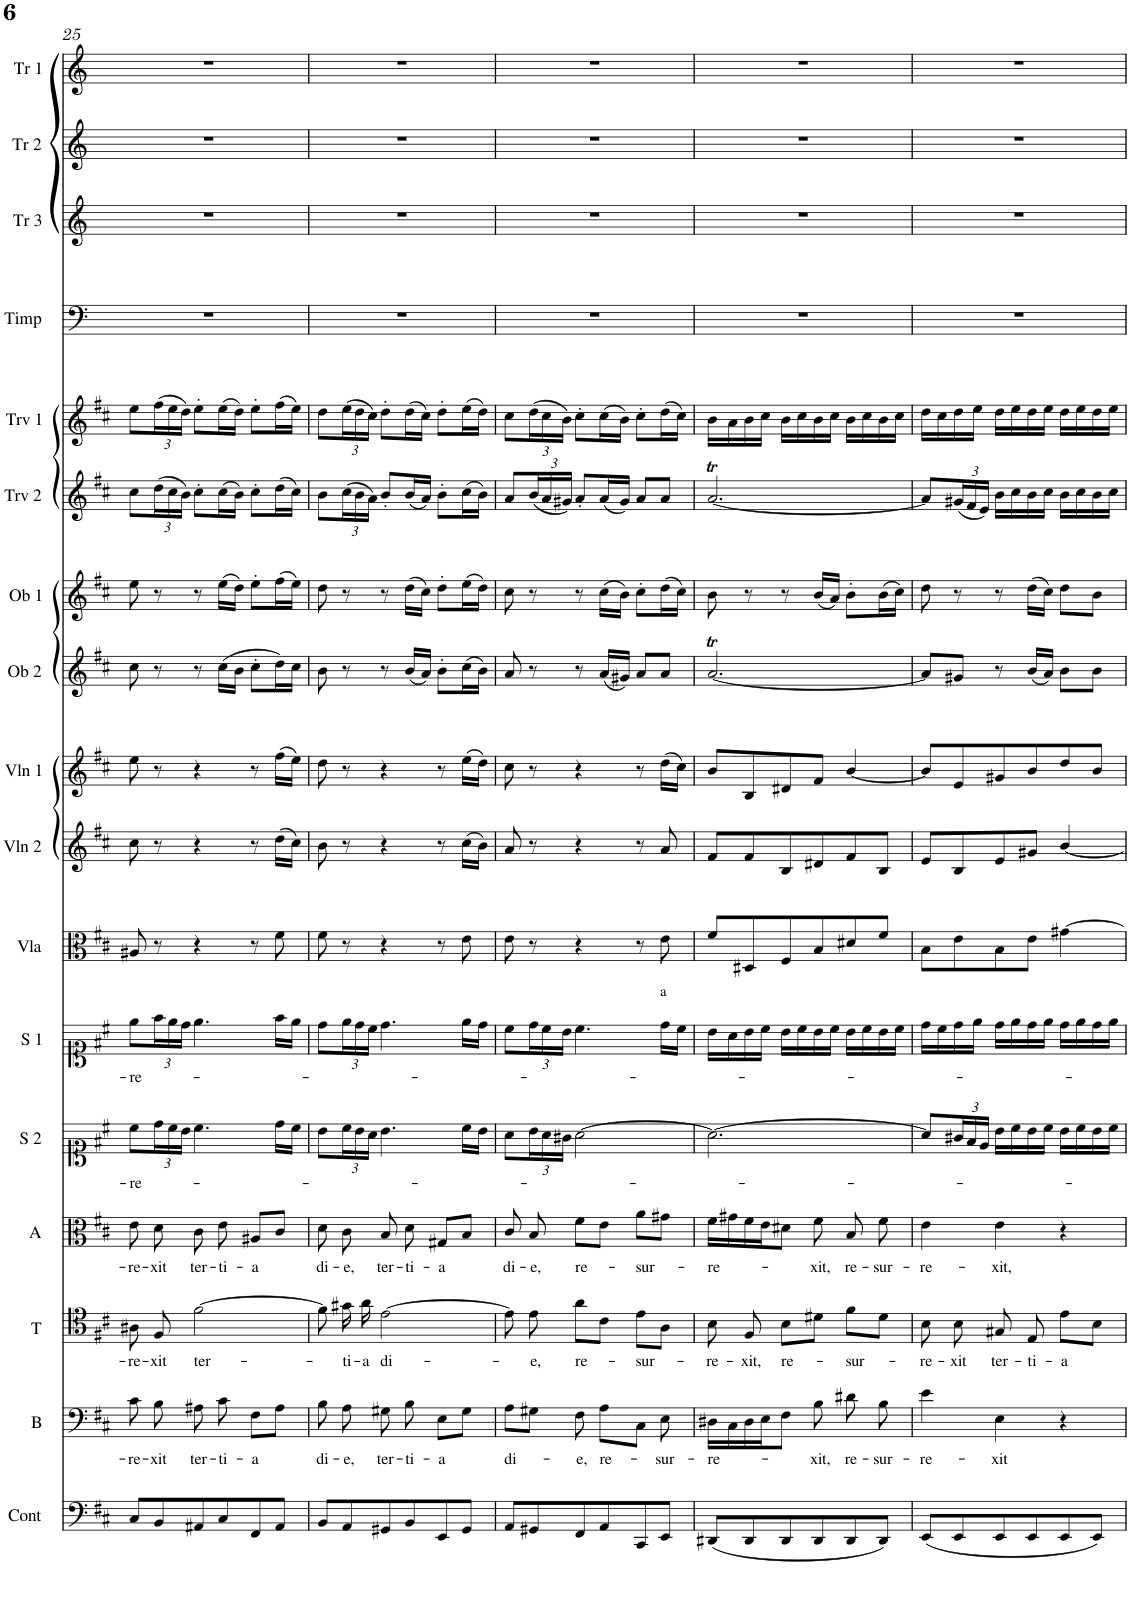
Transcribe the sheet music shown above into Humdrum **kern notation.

**kern	**kern	**text	**kern	**text	**kern	**text	**kern	**text	**kern	**text	**kern	**kern	**kern	**kern	**kern	**kern	**kern	**kern	**kern	**kern	**kern
*part17	*part16	*part16	*part15	*part15	*part14	*part14	*part13	*part13	*part12	*part12	*part11	*part10	*part9	*part8	*part7	*part6	*part5	*part4	*part3	*part2	*part1
*staff17	*staff16	*staff16	*staff15	*staff15	*staff14	*staff14	*staff13	*staff13	*staff12	*staff12	*staff11	*staff10	*staff9	*staff8	*staff7	*staff6	*staff5	*staff4	*staff3	*staff2	*staff1
*I"Continuo	*I"Bass	*	*I"Tenor	*	*I"Alto	*	*I"Soprano 2	*	*I"Soprano 1	*	*I"Viola	*I"Violin 2	*I"Violin 1	*I"Oboe 2	*I"Oboe 1	*I"Traverso 2	*I"Traverso 1	*I"Timpani	*I"Tromba 3	*I"Tromba 2	*I"Tromba 1
*I'Cont	*I'B	*	*I'T	*	*I'A	*	*I'S 2	*	*I'S 1	*	*I'Vla	*I'Vln 2	*I'Vln 1	*I'Ob 2	*I'Ob 1	*I'Trv 2	*I'Trv 1	*I'Timp	*I'Tr 3	*I'Tr 2	*I'Tr 1
!!LO:PB:g=z
*clefF4	*clefF4	*	*clefC4	*	*clefC3	*	*clefC1	*	*clefC1	*	*clefC3	*clefG2	*clefG2	*clefG2	*clefG2	*clefG2	*clefG2	*clefF4	*clefG2	*clefG2	*clefG2
*	*	*	*	*	*	*	*	*	*	*	*	*	*	*	*	*	*	*Trd-1c-2	*Trd-1c-2	*Trd-1c-2	*Trd-1c-2
*k[f#c#]	*k[f#c#]	*	*k[f#c#]	*	*k[f#c#]	*	*k[f#c#]	*	*k[f#c#]	*	*k[f#c#]	*k[f#c#]	*k[f#c#]	*k[f#c#]	*k[f#c#]	*k[f#c#]	*k[f#c#]	*k[]	*k[]	*k[]	*k[]
*M3/4	*M3/4	*	*M3/4	*	*M3/4	*	*M3/4	*	*M3/4	*	*M3/4	*M3/4	*M3/4	*M3/4	*M3/4	*M3/4	*M3/4	*M3/4	*M3/4	*M3/4	*M3/4
=25	=25	=25	=25	=25	=25	=25	=25	=25	=25	=25	=25	=25	=25	=25	=25	=25	=25	=25	=25	=25	=25
!	!	!LO:LY:b	!	!LO:LY:b	!	!LO:LY:b	!	!LO:LY:b	!	!LO:LY:b	!	!	!	!	!	!	!	!	!	!	!
8C#/L	8c#\	-re-	8A#X\	-re-	8e\	-re-	8cc#\L	-re-	8ee\L	-re-	8A#X/	8cc#\	8ee\	8cc#\	8ee\	8cc#\L	8ee\L	2.r	2.r	2.r	2.r
!	!	!LO:LY:b	!	!LO:LY:b	!	!LO:LY:b	!	!	!	!	!	!	!	!	!	!	!	!	!	!	!
*	*	*	*	*	*	*	*Xbrackettup	*	*Xbrackettup	*	*	*	*	*	*	*Xbrackettup	*Xbrackettup	*	*	*	*
8BB/	8B\	-xit	8F#/	-xit	8d\	-xit	24dd\L	.	24ff#\L	.	8r	8r	8r	8r	8r	(24dd\L	(24ff#\L	.	.	.	.
.	.	.	.	.	.	.	24cc#\	.	24ee\	.	.	.	.	.	.	24cc#\	24ee\	.	.	.	.
.	.	.	.	.	.	.	24b\JJ	.	24dd\JJ	.	.	.	.	.	.	24b\JJ)	24dd\JJ)	.	.	.	.
!	!	!LO:LY:b	!	!LO:LY:b	!	!LO:LY:b	!	!	!	!	!	!	!	!	!	!	!	!	!	!	!
8AA#X/	8A#X\	ter-	[2f#\	ter-	8c#\	ter-	4.cc#\	.	4.ee\	.	4r	4r	4r	8r	8r	8cc#'\L	8ee'\L	.	.	.	.
!	!	!LO:LY:b	!	!	!	!LO:LY:b	!	!	!	!	!	!	!	!	!	!	!	!	!	!	!
8C#/	8c#\	-ti-	.	.	8e\	-ti-	.	.	.	.	.	.	.	(16cc#\LL	(16ee\LL	(16cc#\L	(16ee\L	.	.	.	.
.	.	.	.	.	.	.	.	.	.	.	.	.	.	16b\JJ	16dd\JJ)	16b\JJ)	16dd\JJ)	.	.	.	.
!	!	!LO:LY:b	!	!	!	!LO:LY:b	!	!	!	!	!	!	!	!	!	!	!	!	!	!	!
8FF#/	8F#\L	-a	.	.	8A#X/L	-a	.	.	.	.	8r	8r	8r	8cc#'\L	8ee'\L	8cc#'\L	8ee'\L	.	.	.	.
8AA#/J	8A#\J	.	.	.	8c#/J	.	16dd\LL	.	16ff#\LL	.	8f#\	(16dd\LL	(16ff#\LL	16dd\L)	(16ff#\L	(16dd\L	(16ff#\L	.	.	.	.
.	.	.	.	.	.	.	16cc#\JJ	.	16ee\JJ	.	.	16cc#\JJ)	16ee\JJ)	16cc#\JJ	16ee\JJ)	16cc#\JJ)	16ee\JJ)	.	.	.	.
=26	=26	=26	=26	=26	=26	=26	=26	=26	=26	=26	=26	=26	=26	=26	=26	=26	=26	=26	=26	=26	=26
!	!	!LO:LY:b	!	!	!	!LO:LY:b	!	!	!	!	!	!	!	!	!	!	!	!	!	!	!
8BB/L	8B\	di-	8f#\]	.	8d\	di-	8b\L	.	8dd\L	.	8f#\	8b\	8dd\	8b\	8dd\	8b\L	8dd\L	2.r	2.r	2.r	2.r
!	!	!LO:LY:b	!	!LO:LY:b	!	!LO:LY:b	!	!	!	!	!	!	!	!	!	!	!	!	!	!	!
8AA/	8A\	-e,	16g#X\	-ti-	8c#\	-e,	24cc#\L	.	24ee\L	.	8r	8r	8r	8r	8r	(24cc#\L	(24ee\L	.	.	.	.
.	.	.	.	.	.	.	24b\	.	24dd\	.	.	.	.	.	.	24b\	24dd\	.	.	.	.
!	!	!	!	!LO:LY:b	!	!	!	!	!	!	!	!	!	!	!	!	!	!	!	!	!
.	.	.	16a\	-a	.	.	.	.	.	.	.	.	.	.	.	.	.	.	.	.	.
.	.	.	.	.	.	.	24a\JJ	.	24cc#\JJ	.	.	.	.	.	.	24a\JJ)	24cc#\JJ)	.	.	.	.
!	!	!LO:LY:b	!	!LO:LY:b	!	!LO:LY:b	!	!	!	!	!	!	!	!	!	!	!	!	!	!	!
8GG#X/	8G#X\	ter-	[2e\	di-	8B/	ter-	4.b\	.	4.dd\	.	4r	4r	4r	8r	8r	8b'/L	8dd'\L	.	.	.	.
!	!	!LO:LY:b	!	!	!	!LO:LY:b	!	!	!	!	!	!	!	!	!	!	!	!	!	!	!
8BB/	8B\	-ti-	.	.	8d\	-ti-	.	.	.	.	.	.	.	(16b/LL	(16dd\LL	(16b/L	(16dd\L	.	.	.	.
.	.	.	.	.	.	.	.	.	.	.	.	.	.	16a/JJ)	16cc#\JJ)	16a/JJ)	16cc#\JJ)	.	.	.	.
!	!	!LO:LY:b	!	!	!	!LO:LY:b	!	!	!	!	!	!	!	!	!	!	!	!	!	!	!
8EE/	8E\L	-a	.	.	8G#X/L	-a	.	.	.	.	8r	8r	8r	8b'\L	8dd'\L	8b'\L	8dd'\L	.	.	.	.
8GG#/J	8G#\J	.	.	.	8B/J	.	16cc#\LL	.	16ee\LL	.	8e\	(16cc#\LL	(16ee\LL	(16cc#\L	(16ee\L	(16cc#\L	(16ee\L	.	.	.	.
.	.	.	.	.	.	.	16b\JJ	.	16dd\JJ	.	.	16b\JJ)	16dd\JJ)	16b\JJ)	16dd\JJ)	16b\JJ)	16dd\JJ)	.	.	.	.
=27	=27	=27	=27	=27	=27	=27	=27	=27	=27	=27	=27	=27	=27	=27	=27	=27	=27	=27	=27	=27	=27
!	!	!LO:LY:b	!	!	!	!LO:LY:b	!	!	!	!	!	!	!	!	!	!	!	!	!	!	!
8AA/L	8A\L	di-	8e\]	.	8c#/	di-	8a\L	.	8cc#\L	.	8e\	8a/	8cc#\	8a/	8cc#\	8a/L	8cc#\L	2.r	2.r	2.r	2.r
!	!	!	!	!LO:LY:b	!	!LO:LY:b	!	!	!	!	!	!	!	!	!	!	!	!	!	!	!
8GG#X/	8G#X\J	.	8e\	-e,	8B/	-e,	24b\L	.	24dd\L	.	8r	8r	8r	8r	8r	(24b/L	(24dd\L	.	.	.	.
.	.	.	.	.	.	.	24a\	.	24cc#\	.	.	.	.	.	.	24a/	24cc#\	.	.	.	.
.	.	.	.	.	.	.	24g#X\JJ	.	24b\JJ	.	.	.	.	.	.	24g#X/JJ)	24b\JJ)	.	.	.	.
!	!	!LO:LY:b	!	!LO:LY:b	!	!LO:LY:b	!	!	!	!	!	!	!	!	!	!	!	!	!	!	!
8FF#/	8F#\	-e,	8a\L	re-	8f#\L	re-	[2a\	.	4.cc#\	.	4r	4r	4r	8r	8r	8a'/L	8cc#'\L	.	.	.	.
!	!	!LO:LY:b	!	!	!	!	!	!	!	!	!	!	!	!	!	!	!	!	!	!	!
8AA/	8A\L	re-	8c#\J	.	8e\J	.	.	.	.	.	.	.	.	(16a/LL	(16cc#\LL	(16a/L	(16cc#\L	.	.	.	.
.	.	.	.	.	.	.	.	.	.	.	.	.	.	16g#X/JJ)	16b\JJ)	16g#/JJ)	16b\JJ)	.	.	.	.
!	!	!	!	!LO:LY:b	!	!LO:LY:b	!	!	!	!	!	!	!	!	!	!	!	!	!	!	!
8CC#/	8C#\J	.	8e\L	-sur-	8a\L	-sur-	.	.	.	.	8r	8r	8r	8a/L	8cc#'\L	8a/L	8cc#'\L	.	.	.	.
!	!	!	!	!	!	!	!	!	!LO:TX:a:t=a	!	!	!	!	!	!	!	!	!	!	!	!
!	!	!LO:LY:b	!	!	!	!	!	!	!	!	!	!	!	!	!	!	!	!	!	!	!
8EE/J	8E\	-sur-	8A\J	.	8g#X\J	.	.	.	16dd\LL	.	8e\	8a/	(16dd\LL	8a/J	(16dd\L	8a/J	(16dd\L	.	.	.	.
.	.	.	.	.	.	.	.	.	16cc#\JJ	.	.	.	16cc#\JJ)	.	16cc#\JJ)	.	16cc#\JJ)	.	.	.	.
=28	=28	=28	=28	=28	=28	=28	=28	=28	=28	=28	=28	=28	=28	=28	=28	=28	=28	=28	=28	=28	=28
!	!	!LO:LY:b	!	!LO:LY:b	!	!LO:LY:b	!	!	!	!	!	!	!	!	!	!	!	!	!	!	!
(8DD#X/L	16D#X\LL	-re-	8B\	-re-	16f#\LL	-re-	2.a\_	.	16b\LL	.	8f#/L	8f#/L	8b/L	[2.aT/	8b\	[2.aT/	16b\LL	2.r	2.r	2.r	2.r
.	16C#\	.	.	.	16g#X\	.	.	.	16a\	.	.	.	.	.	.	.	16a\	.	.	.	.
!	!	!	!	!LO:LY:b	!	!	!	!	!	!	!	!	!	!	!	!	!	!	!	!	!
8DD#/	16D#\	.	8F#/	-xit,	16f#\	.	.	.	16b\	.	8D#X/	8f#/	8B/	.	8r	.	16b\	.	.	.	.
.	16E\J	.	.	.	16e\J	.	.	.	16cc#\JJ	.	.	.	.	.	.	.	16cc#\JJ	.	.	.	.
!	!	!	!	!LO:LY:b	!	!	!	!	!	!	!	!	!	!	!	!	!	!	!	!	!
8DD#/	8F#\J	.	8B\L	re-	8d#X\J	.	.	.	16b\LL	.	8F#/	8B/	8d#X/	.	8r	.	16b\LL	.	.	.	.
.	.	.	.	.	.	.	.	.	16cc#\	.	.	.	.	.	.	.	16cc#\	.	.	.	.
!	!	!LO:LY:b	!	!	!	!LO:LY:b	!	!	!	!	!	!	!	!	!	!	!	!	!	!	!
8DD#/	8B\	-xit,	8d#X\J	.	8f#\	-xit,	.	.	16b\	.	8B/	8d#X/	8f#/J	.	(16b/LL	.	16b\	.	.	.	.
.	.	.	.	.	.	.	.	.	16cc#\JJ	.	.	.	.	.	16a/JJ)	.	16cc#\JJ	.	.	.	.
!	!	!LO:LY:b	!	!LO:LY:b	!	!LO:LY:b	!	!	!	!	!	!	!	!	!	!	!	!	!	!	!
8DD#/	8d#X\	re-	8f#\L	-sur-	8B/	re-	.	.	16b\LL	.	8d#X/	8f#/	[4b/	.	8b'\L	.	16b\LL	.	.	.	.
.	.	.	.	.	.	.	.	.	16cc#\	.	.	.	.	.	.	.	16cc#\	.	.	.	.
!	!	!LO:LY:b	!	!	!	!LO:LY:b	!	!	!	!	!	!	!	!	!	!	!	!	!	!	!
8DD#/J)	8B\	-sur-	8d#\J	.	8f#\	-sur-	.	.	16b\	.	8f#/J	8B/J	.	.	(16b\L	.	16b\	.	.	.	.
.	.	.	.	.	.	.	.	.	16cc#\JJ	.	.	.	.	.	16cc#\JJ)	.	16cc#\JJ	.	.	.	.
=29	=29	=29	=29	=29	=29	=29	=29	=29	=29	=29	=29	=29	=29	=29	=29	=29	=29	=29	=29	=29	=29
!	!	!LO:LY:b	!	!LO:LY:b	!	!LO:LY:b	!	!	!	!	!	!	!	!	!	!	!	!	!	!	!
(8EE/L	4e\	-re-	8B\	-re-	4e\	-re-	8a/L]	.	16dd\LL	.	8B\L	8e/L	8b/L]	8a/L]	8dd\	8a/L]	16dd\LL	2.r	2.r	2.r	2.r
.	.	.	.	.	.	.	.	.	16cc#\	.	.	.	.	.	.	.	16cc#\	.	.	.	.
!	!	!	!	!LO:LY:b	!	!	!	!	!	!	!	!	!	!	!	!	!	!	!	!	!
8EE/	.	.	8B\	-xit	.	.	24g#X/L	.	16dd\	.	8e\	8B/	8e/	8g#X/J	8r	(24g#X/L	16dd\	.	.	.	.
.	.	.	.	.	.	.	24f#/	.	.	.	.	.	.	.	.	24f#/	.	.	.	.	.
.	.	.	.	.	.	.	.	.	16ee\JJ	.	.	.	.	.	.	.	16ee\JJ	.	.	.	.
.	.	.	.	.	.	.	24e/JJ	.	.	.	.	.	.	.	.	24e/JJ)	.	.	.	.	.
!	!	!LO:LY:b	!	!LO:LY:b	!	!LO:LY:b	!	!	!	!	!	!	!	!	!	!	!	!	!	!	!
8EE/	4E\	-xit	8G#X/	ter-	4e\	-xit,	16b\LL	.	16dd\LL	.	8B\	8e/	8g#X/	8r	8r	16b\LL	16dd\LL	.	.	.	.
.	.	.	.	.	.	.	16cc#\	.	16ee\	.	.	.	.	.	.	16cc#\	16ee\	.	.	.	.
!	!	!	!	!LO:LY:b	!	!	!	!	!	!	!	!	!	!	!	!	!	!	!	!	!
8EE/	.	.	8E/	-ti-	.	.	16b\	.	16dd\	.	8e\J	8g#X/J	8b/	(16b/LL	(16dd\LL	16b\	16dd\	.	.	.	.
.	.	.	.	.	.	.	16cc#\JJ	.	16ee\JJ	.	.	.	.	16a/JJ)	16cc#\JJ)	16cc#\JJ	16ee\JJ	.	.	.	.
!	!	!	!	!LO:LY:b	!	!	!	!	!	!	!	!	!	!	!	!	!	!	!	!	!
8EE/	4r	.	8e\L	-a	4r	.	16b\LL	.	16dd\LL	.	[4g#X\	[4b/	8dd/	8b\L	8dd\L	16b\LL	16dd\LL	.	.	.	.
.	.	.	.	.	.	.	16cc#\	.	16ee\	.	.	.	.	.	.	16cc#\	16ee\	.	.	.	.
8EE/J)	.	.	8B\J	.	.	.	16b\	.	16dd\	.	.	.	8b/J	8b\J	8b\J	16b\	16dd\	.	.	.	.
.	.	.	.	.	.	.	16cc#\JJ	.	16ee\JJ	.	.	.	.	.	.	16cc#\JJ	16ee\JJ	.	.	.	.
=	=	=	=	=	=	=	=	=	=	=	=	=	=	=	=	=	=	=	=	=	=
*-	*-	*-	*-	*-	*-	*-	*-	*-	*-	*-	*-	*-	*-	*-	*-	*-	*-	*-	*-	*-	*-
